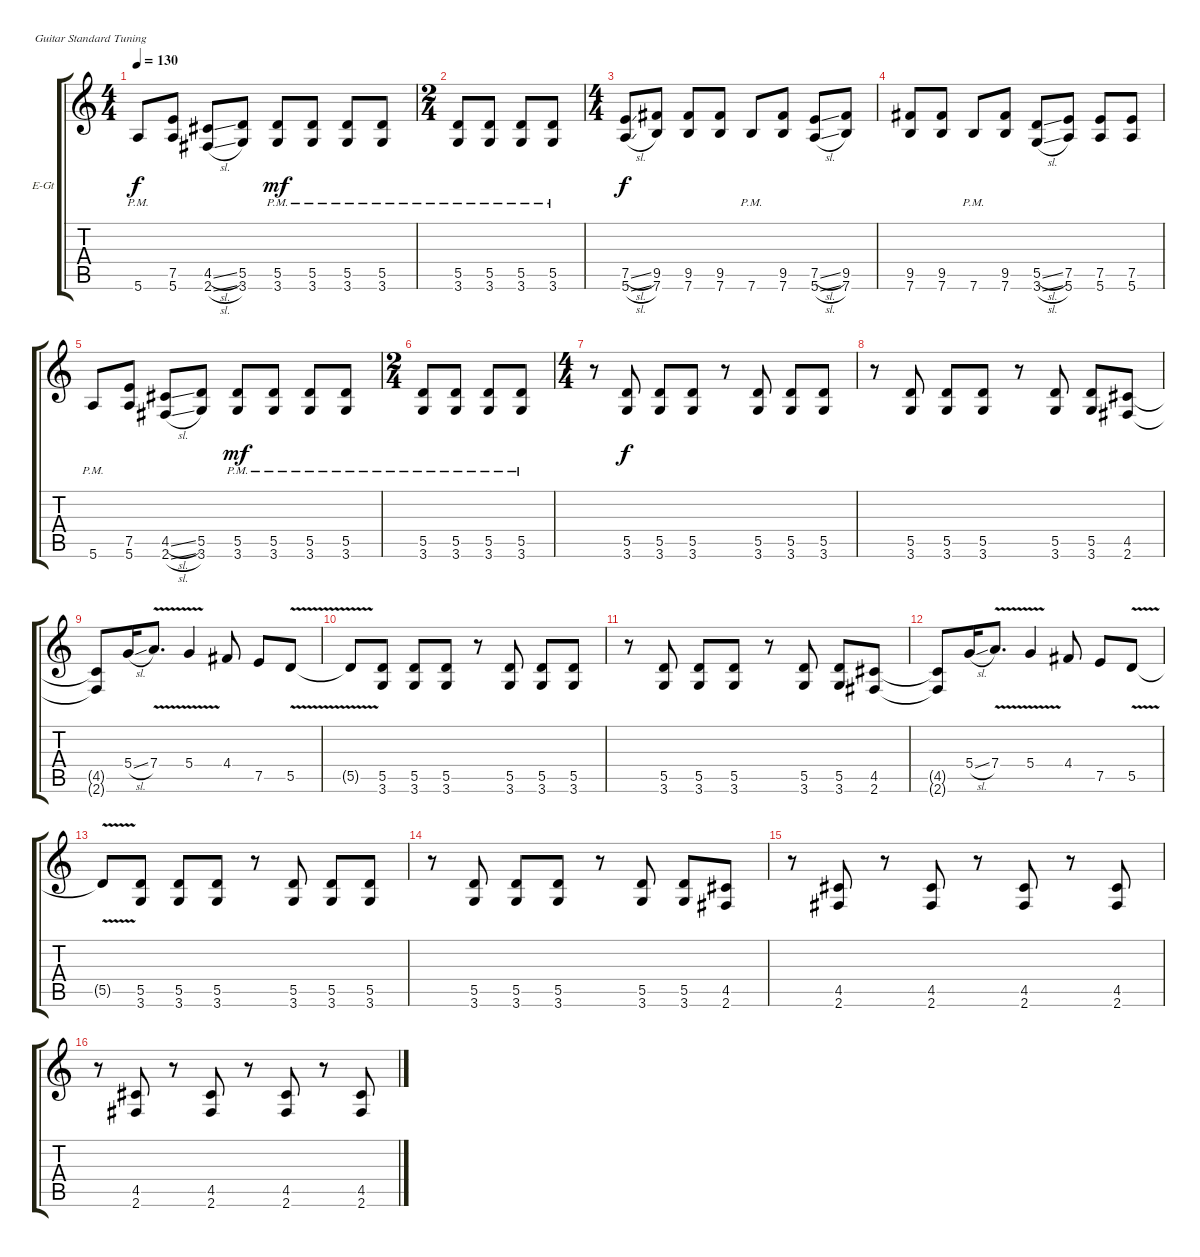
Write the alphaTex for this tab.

\bracketExtendMode groupsimilarinstruments
\firstSystemTrackNameOrientation horizontal
\otherSystemsTrackNameOrientation horizontal
\track ("L Rhythm" "E-Gt") {instrument distortionguitar}
\staff {score tabs}
\tuning (E4 B3 G3 D3 A2 E2)
\ts (4 4)
\tempo 130
\clef g2
\ks c
5.6{pm}.8{dy f} (7.5 5.6).8 (4.5{sl} 2.6{sl}).8 (5.5 3.6).8 (5.5{pm} 3.6{pm}).8{dy mf} (5.5{pm} 3.6{pm}).8 (5.5{pm} 3.6{pm}).8 (5.5{pm} 3.6{pm}).8 |
\ts (2 4)
\beaming (8 2 2 2 2)
(5.5{pm} 3.6{pm}).8 (5.5{pm} 3.6{pm}).8 (5.5{pm} 3.6{pm}).8 (5.5{pm} 3.6{pm}).8 |
\ts (4 4)
\beaming (8 2 2 2 2)
(7.5{sl} 5.6{sl}).8{dy f} (9.5 7.6).8 (9.5 7.6).8 (9.5 7.6).8 7.6{pm}.8 (9.5 7.6).8 (7.5{sl} 5.6{sl}).8 (9.5 7.6).8 |
(9.5 7.6).8 (9.5 7.6).8 7.6{pm}.8 (9.5 7.6).8 (5.5{sl} 3.6{sl}).8 (7.5 5.6).8 (7.5 5.6).8 (7.5 5.6).8 |
5.6{pm}.8 (7.5 5.6).8 (4.5{sl} 2.6{sl}).8 (5.5 3.6).8 (5.5{pm} 3.6{pm}).8{dy mf} (5.5{pm} 3.6{pm}).8 (5.5{pm} 3.6{pm}).8 (5.5{pm} 3.6{pm}).8 |
\ts (2 4)
\beaming (8 2 2 2 2)
(5.5{pm} 3.6{pm}).8 (5.5{pm} 3.6{pm}).8 (5.5{pm} 3.6{pm}).8 (5.5{pm} 3.6{pm}).8 |
\ts (4 4)
\beaming (8 2 2 2 2)
r.8 (5.5 3.6).8{dy f} (5.5 3.6).8 (5.5 3.6).8 r.8 (5.5 3.6).8 (5.5 3.6).8 (5.5 3.6).8 |
r.8 (5.5 3.6).8 (5.5 3.6).8 (5.5 3.6).8 r.8 (5.5 3.6).8 (5.5 3.6).8 (4.5 2.6).8 |
(4.5{t} 2.6{t}).8 5.4{sl}.16 7.4{v}.8{d} 5.4{v}.4 4.4.8 7.5.8 5.5{v}.8 |
5.5{v t}.8 (5.5 3.6).8 (5.5 3.6).8 (5.5 3.6).8 r.8 (5.5 3.6).8 (5.5 3.6).8 (5.5 3.6).8 |
r.8 (5.5 3.6).8 (5.5 3.6).8 (5.5 3.6).8 r.8 (5.5 3.6).8 (5.5 3.6).8 (4.5 2.6).8 |
(4.5{t} 2.6{t}).8 5.4{sl}.16 7.4{v}.8{d} 5.4{v}.4 4.4.8 7.5.8 5.5{v}.8 |
5.5{v t}.8 (5.5 3.6).8 (5.5 3.6).8 (5.5 3.6).8 r.8 (5.5 3.6).8 (5.5 3.6).8 (5.5 3.6).8 |
r.8 (5.5 3.6).8 (5.5 3.6).8 (5.5 3.6).8 r.8 (5.5 3.6).8 (5.5 3.6).8 (4.5 2.6).8 |
r.8 (4.5 2.6).8 r.8 (4.5 2.6).8 r.8 (4.5 2.6).8 r.8 (4.5 2.6).8 |
r.8 (4.5 2.6).8 r.8 (4.5 2.6).8 r.8 (4.5 2.6).8 r.8 (4.5 2.6).8
